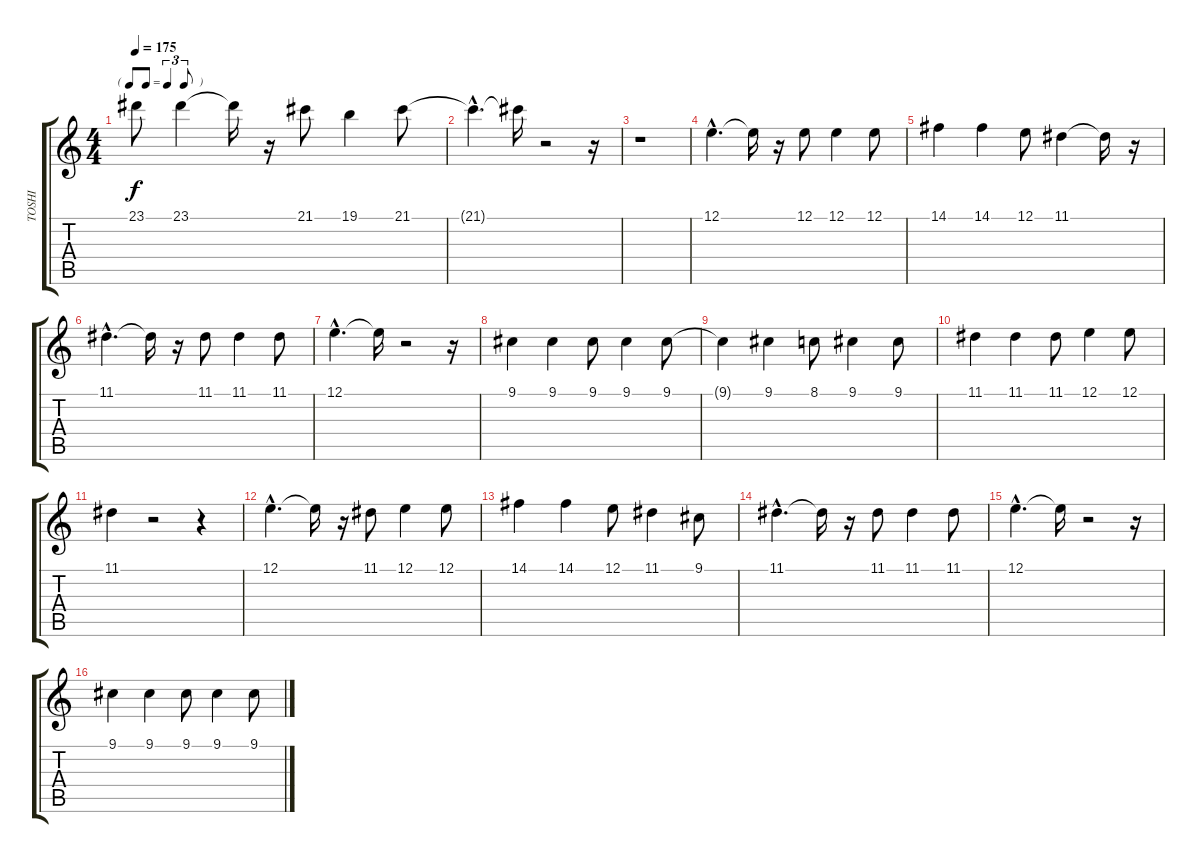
\track ("TOSHI" "TOSHI") {instrument electricgrandpiano}
\staff {score tabs}
\tuning (E4 B3 G3 D3 A2 E2) {hide}
\ts (4 4)
\tf triplet8th
\tempo 175
\clef g2
\ks c
23.1.8{dy f} 23.1.4 23.1{t}.16 r.16 21.1.8 19.1.4 21.1.8 |
21.1{hac t}.4{d} 21.1{t}.16 r.2 r.16 |
r.1 |
12.1{hac}.4{d} 12.1{t}.16 r.16 12.1.8 12.1.4 12.1.8 |
14.1.4 14.1.4 12.1.8 11.1.4 11.1{t}.16 r.16 |
11.1{hac}.4{d} 11.1{t}.16 r.16 11.1.8 11.1.4 11.1.8 |
12.1{hac}.4{d} 12.1{t}.16 r.2 r.16 |
9.1.4 9.1.4 9.1.8 9.1.4 9.1.8 |
9.1{t}.4 9.1.4 8.1.8 9.1.4 9.1.8 |
11.1.4 11.1.4 11.1.8 12.1.4 12.1.8 |
11.1.4 r.2 r.4 |
12.1{hac}.4{d} 12.1{t}.16 r.16 11.1.8 12.1.4 12.1.8 |
14.1.4 14.1.4 12.1.8 11.1.4 9.1.8 |
11.1{hac}.4{d} 11.1{t}.16 r.16 11.1.8 11.1.4 11.1.8 |
12.1{hac}.4{d} 12.1{t}.16 r.2 r.16 |
9.1.4 9.1.4 9.1.8 9.1.4 9.1.8
